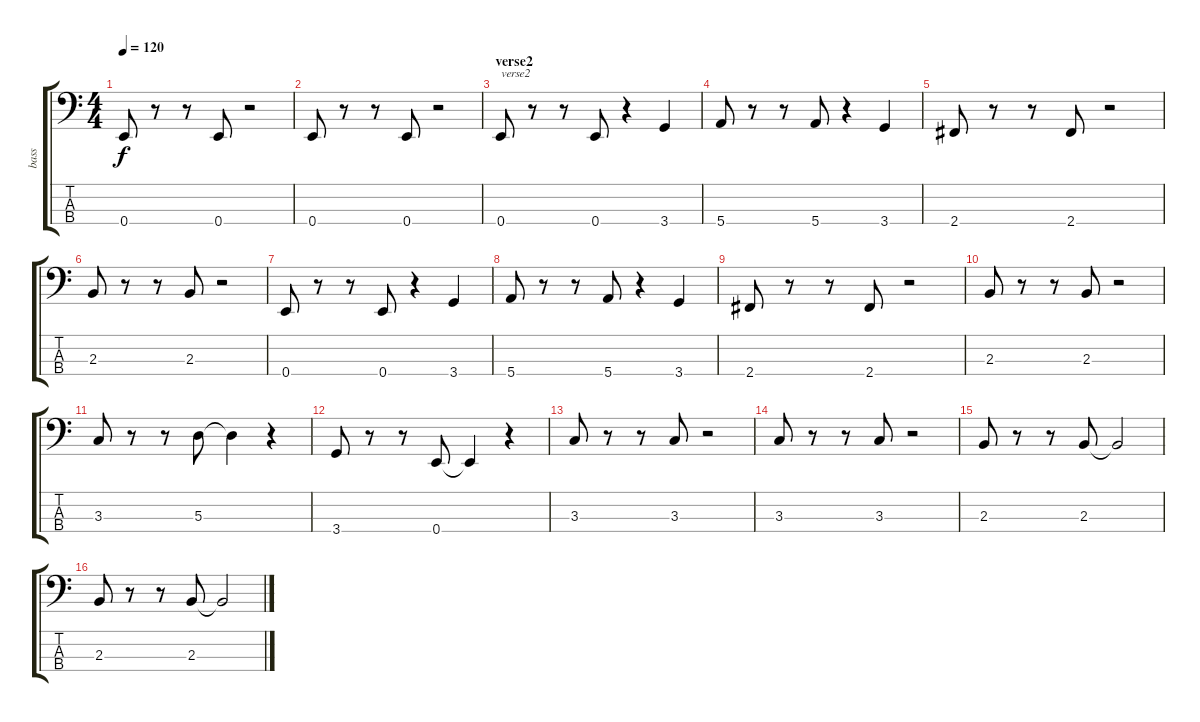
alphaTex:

\track ("bass" "bass") {instrument electricbassfinger}
\staff {score tabs}
\tuning (G2 D2 A1 E1) {hide}
\ts (4 4)
\tempo 120
\clef f4
\ks c
0.4.8{dy f} r.8 r.8 0.4.8 r.2 |
0.4.8 r.8 r.8 0.4.8 r.2 |
\section ("" "verse2")
0.4.8{txt "verse2"} r.8 r.8 0.4.8 r.4 3.4.4 |
5.4.8 r.8 r.8 5.4.8 r.4 3.4.4 |
2.4.8 r.8 r.8 2.4.8 r.2 |
2.3.8 r.8 r.8 2.3.8 r.2 |
0.4.8 r.8 r.8 0.4.8 r.4 3.4.4 |
5.4.8 r.8 r.8 5.4.8 r.4 3.4.4 |
2.4.8 r.8 r.8 2.4.8 r.2 |
2.3.8 r.8 r.8 2.3.8 r.2 |
3.3.8 r.8 r.8 5.3.8 5.3{t}.4 r.4 |
3.4.8 r.8 r.8 0.4.8 0.4{t}.4 r.4 |
3.3.8 r.8 r.8 3.3.8 r.2 |
3.3.8 r.8 r.8 3.3.8 r.2 |
2.3.8 r.8 r.8 2.3.8 2.3{t}.2 |
2.3.8 r.8 r.8 2.3.8 2.3{t}.2
